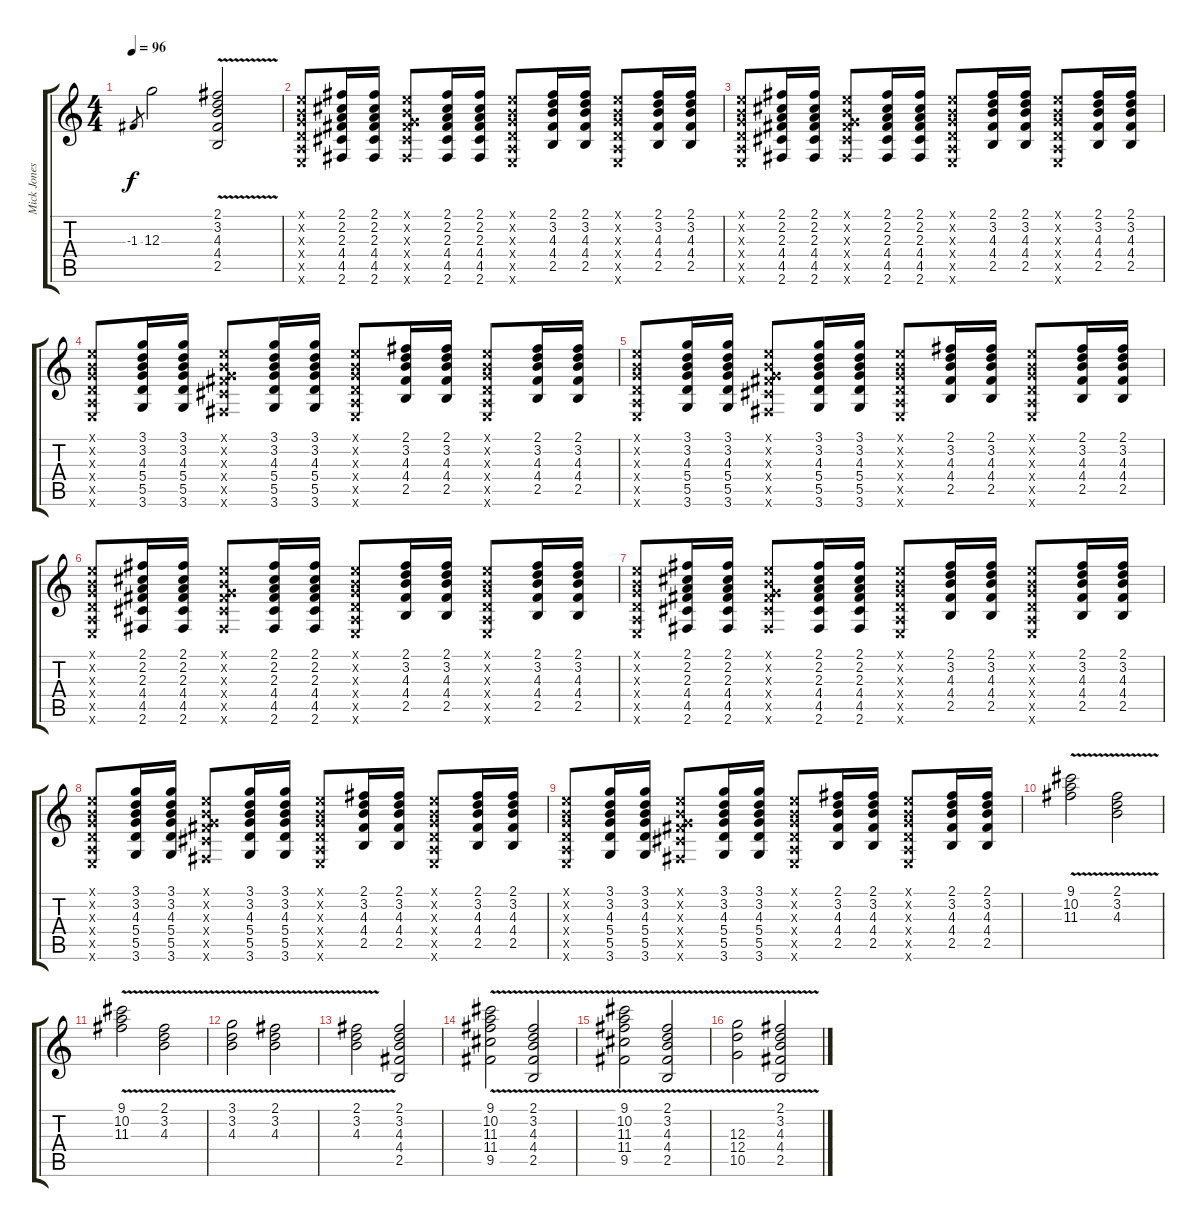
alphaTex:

\track ("Mick Jones (lead guitar)" "Mick Jones") {instrument overdrivenguitar}
\staff {score tabs}
\tuning (E4 B3 G3 D3 A2 E2) {hide}
\ts (4 4)
\tempo 96
\clef g2
\ks c
-1.3.8{gr dy f} 12.3.2 (2.1 3.2 4.3 4.4 2.5{v}).2 |
(0.1{x} 0.2{x} 0.3{x} 0.4{x} 0.5{x} 0.6{x}).8 (2.1 2.2 2.3 4.4 4.5 2.6).16 (2.1 2.2 2.3 4.4 4.5 2.6).16 (0.1{x} 0.2{x} 0.3{x} 4.4{x} 4.5{x} 2.6{x}).8 (2.1 2.2 2.3 4.4 4.5 2.6).16 (2.1 2.2 2.3 4.4 4.5 2.6).16 (0.1{x} 0.2{x} 0.3{x} 0.4{x} 0.5{x} 0.6{x}).8 (2.1 3.2 4.3 4.4 2.5).16 (2.1 3.2 4.3 4.4 2.5).16 (0.1{x} 0.2{x} 0.3{x} 0.4{x} 0.5{x} 0.6{x}).8 (2.1 3.2 4.3 4.4 2.5).16 (2.1 3.2 4.3 4.4 2.5).16 |
(0.1{x} 0.2{x} 0.3{x} 0.4{x} 0.5{x} 0.6{x}).8 (2.1 2.2 2.3 4.4 4.5 2.6).16 (2.1 2.2 2.3 4.4 4.5 2.6).16 (0.1{x} 0.2{x} 0.3{x} 4.4{x} 4.5{x} 2.6{x}).8 (2.1 2.2 2.3 4.4 4.5 2.6).16 (2.1 2.2 2.3 4.4 4.5 2.6).16 (0.1{x} 0.2{x} 0.3{x} 0.4{x} 0.5{x} 0.6{x}).8 (2.1 3.2 4.3 4.4 2.5).16 (2.1 3.2 4.3 4.4 2.5).16 (0.1{x} 0.2{x} 0.3{x} 0.4{x} 0.5{x} 0.6{x}).8 (2.1 3.2 4.3 4.4 2.5).16 (2.1 3.2 4.3 4.4 2.5).16 |
(0.1{x} 0.2{x} 0.3{x} 0.4{x} 0.5{x} 0.6{x}).8 (3.1 3.2 4.3 5.4 5.5 3.6).16 (3.1 3.2 4.3 5.4 5.5 3.6).16 (0.1{x} 0.2{x} 0.3{x} 4.4{x} 4.5{x} 2.6{x}).8 (3.1 3.2 4.3 5.4 5.5 3.6).16 (3.1 3.2 4.3 5.4 5.5 3.6).16 (0.1{x} 0.2{x} 0.3{x} 0.4{x} 0.5{x} 0.6{x}).8 (2.1 3.2 4.3 4.4 2.5).16 (2.1 3.2 4.3 4.4 2.5).16 (0.1{x} 0.2{x} 0.3{x} 0.4{x} 0.5{x} 0.6{x}).8 (2.1 3.2 4.3 4.4 2.5).16 (2.1 3.2 4.3 4.4 2.5).16 |
(0.1{x} 0.2{x} 0.3{x} 0.4{x} 0.5{x} 0.6{x}).8 (3.1 3.2 4.3 5.4 5.5 3.6).16 (3.1 3.2 4.3 5.4 5.5 3.6).16 (0.1{x} 0.2{x} 0.3{x} 4.4{x} 4.5{x} 2.6{x}).8 (3.1 3.2 4.3 5.4 5.5 3.6).16 (3.1 3.2 4.3 5.4 5.5 3.6).16 (0.1{x} 0.2{x} 0.3{x} 0.4{x} 0.5{x} 0.6{x}).8 (2.1 3.2 4.3 4.4 2.5).16 (2.1 3.2 4.3 4.4 2.5).16 (0.1{x} 0.2{x} 0.3{x} 0.4{x} 0.5{x} 0.6{x}).8 (2.1 3.2 4.3 4.4 2.5).16 (2.1 3.2 4.3 4.4 2.5).16 |
(0.1{x} 0.2{x} 0.3{x} 0.4{x} 0.5{x} 0.6{x}).8 (2.1 2.2 2.3 4.4 4.5 2.6).16 (2.1 2.2 2.3 4.4 4.5 2.6).16 (0.1{x} 0.2{x} 0.3{x} 4.4{x} 4.5{x} 2.6{x}).8 (2.1 2.2 2.3 4.4 4.5 2.6).16 (2.1 2.2 2.3 4.4 4.5 2.6).16 (0.1{x} 0.2{x} 0.3{x} 0.4{x} 0.5{x} 0.6{x}).8 (2.1 3.2 4.3 4.4 2.5).16 (2.1 3.2 4.3 4.4 2.5).16 (0.1{x} 0.2{x} 0.3{x} 0.4{x} 0.5{x} 0.6{x}).8 (2.1 3.2 4.3 4.4 2.5).16 (2.1 3.2 4.3 4.4 2.5).16 |
(0.1{x} 0.2{x} 0.3{x} 0.4{x} 0.5{x} 0.6{x}).8 (2.1 2.2 2.3 4.4 4.5 2.6).16 (2.1 2.2 2.3 4.4 4.5 2.6).16 (0.1{x} 0.2{x} 0.3{x} 4.4{x} 4.5{x} 2.6{x}).8 (2.1 2.2 2.3 4.4 4.5 2.6).16 (2.1 2.2 2.3 4.4 4.5 2.6).16 (0.1{x} 0.2{x} 0.3{x} 0.4{x} 0.5{x} 0.6{x}).8 (2.1 3.2 4.3 4.4 2.5).16 (2.1 3.2 4.3 4.4 2.5).16 (0.1{x} 0.2{x} 0.3{x} 0.4{x} 0.5{x} 0.6{x}).8 (2.1 3.2 4.3 4.4 2.5).16 (2.1 3.2 4.3 4.4 2.5).16 |
(0.1{x} 0.2{x} 0.3{x} 0.4{x} 0.5{x} 0.6{x}).8 (3.1 3.2 4.3 5.4 5.5 3.6).16 (3.1 3.2 4.3 5.4 5.5 3.6).16 (0.1{x} 0.2{x} 0.3{x} 4.4{x} 4.5{x} 2.6{x}).8 (3.1 3.2 4.3 5.4 5.5 3.6).16 (3.1 3.2 4.3 5.4 5.5 3.6).16 (0.1{x} 0.2{x} 0.3{x} 0.4{x} 0.5{x} 0.6{x}).8 (2.1 3.2 4.3 4.4 2.5).16 (2.1 3.2 4.3 4.4 2.5).16 (0.1{x} 0.2{x} 0.3{x} 0.4{x} 0.5{x} 0.6{x}).8 (2.1 3.2 4.3 4.4 2.5).16 (2.1 3.2 4.3 4.4 2.5).16 |
(0.1{x} 0.2{x} 0.3{x} 0.4{x} 0.5{x} 0.6{x}).8 (3.1 3.2 4.3 5.4 5.5 3.6).16 (3.1 3.2 4.3 5.4 5.5 3.6).16 (0.1{x} 0.2{x} 0.3{x} 4.4{x} 4.5{x} 2.6{x}).8 (3.1 3.2 4.3 5.4 5.5 3.6).16 (3.1 3.2 4.3 5.4 5.5 3.6).16 (0.1{x} 0.2{x} 0.3{x} 0.4{x} 0.5{x} 0.6{x}).8 (2.1 3.2 4.3 4.4 2.5).16 (2.1 3.2 4.3 4.4 2.5).16 (0.1{x} 0.2{x} 0.3{x} 0.4{x} 0.5{x} 0.6{x}).8 (2.1 3.2 4.3 4.4 2.5).16 (2.1 3.2 4.3 4.4 2.5).16 |
(9.1{v} 10.2 11.3).2 (2.1{v} 3.2 4.3).2 |
(9.1{v} 10.2 11.3).2 (2.1{v} 3.2 4.3).2 |
(3.1{v} 3.2 4.3).2 (2.1{v} 3.2 4.3).2 |
(2.1{v} 3.2 4.3).2 (2.1 3.2 4.3 4.4 2.5).2 |
(9.1 10.2 11.3 11.4 9.5{v}).2 (2.1{v} 3.2 4.3 4.4 2.5).2 |
(9.1 10.2 11.3 11.4 9.5{v}).2 (2.1{v} 3.2 4.3 4.4 2.5).2 |
(12.3 12.4{v} 10.5).2 (2.1 3.2 4.3 4.4{v} 2.5).2
